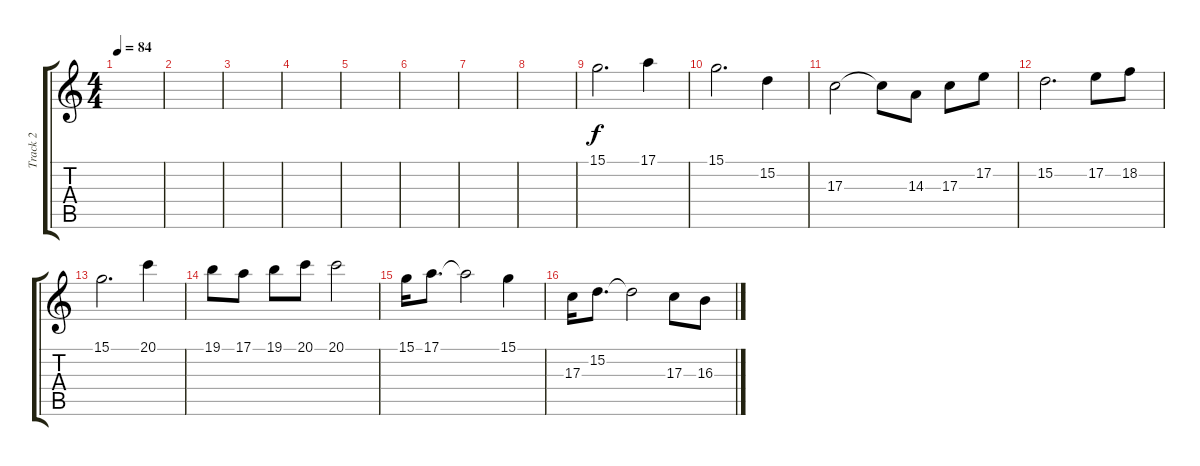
\track ("Track 2" "Track 2") {instrument acousticgrandpiano}
\staff {score tabs}
\tuning (E4 B3 G3 D3 A2 E2) {hide}
\ts (4 4)
\tempo 84
\clef g2
\ks c
|
|
|
|
|
|
|
|
15.1.2{d} 17.1.4 |
15.1.2{d} 15.2.4 |
17.3.2 17.3{t}.8 14.3.8 17.3.8 17.2.8 |
15.2.2{d} 17.2.8 18.2.8 |
15.1.2{d} 20.1.4 |
19.1.8 17.1.8 19.1.8 20.1.8 20.1.2 |
15.1.16 17.1.8{d} 17.1{t}.2 15.1.4 |
17.3.16 15.2.8{d} 15.2{t}.2 17.3.8 16.3.8
